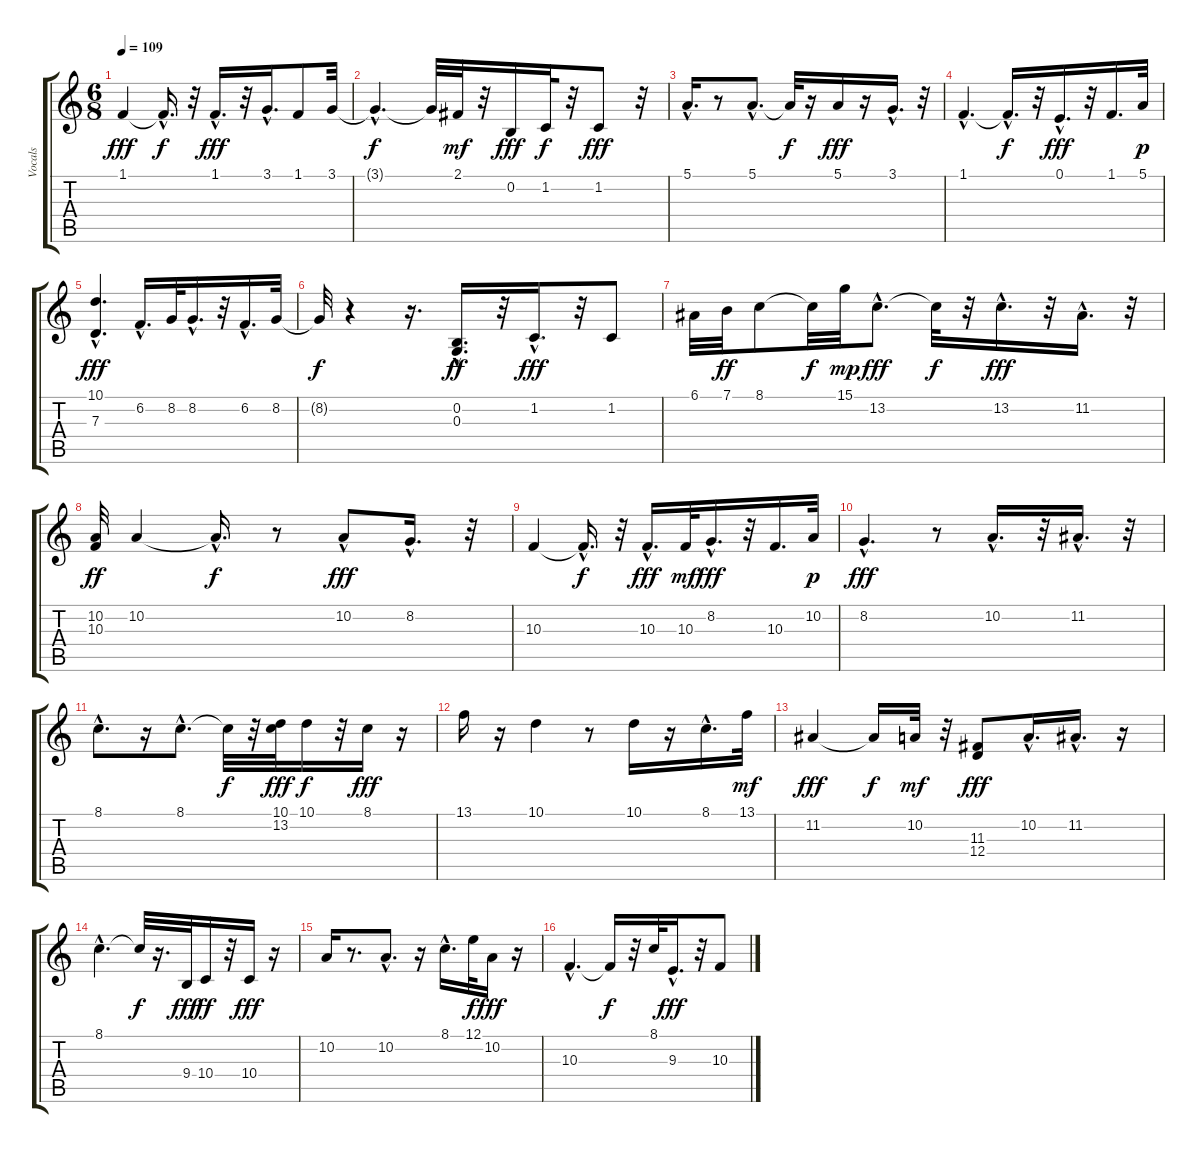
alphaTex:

\track ("Vocals" "Vocals") {instrument tangoaccordion}
\staff {score tabs}
\tuning (E4 B3 G3 D3 A2 E2) {hide}
\ts (6 8)
\tempo 109
\clef g2
\ks c
1.1.4{dy fff} 1.1{hac t}.16{d dy f} r.32 1.1{hac}.16{d dy fff} r.32 3.1{hac}.16{d} 1.1.8 3.1.32 |
3.1{hac t}.4{d dy f} 3.1{t}.32 2.1.32{dy mf} r.32 0.2.16{dy fff} 1.2.32{dy f} r.32 1.2.8{dy fff} r.32 |
5.1{hac}.16{d} r.8 5.1{hac}.8{d} 5.1{t}.32{dy f} r.16 5.1.16{dy fff} r.16 3.1{hac}.16{d} r.32 |
1.1{hac}.4{d} 1.1{hac t}.16{d dy f} r.32 0.1{hac}.16{d dy fff} r.32 1.1.16{d} 5.1.32{dy p} |
(10.1{hac} 7.3).4{d dy fff} 6.2{hac}.16{d} 8.2.32 8.2{hac}.16{d} r.32 6.2{hac}.16{d} 8.2.32 |
8.2{t}.32{dy f} r.4 r.16{d} (0.2 0.3{hac}).16{d dy ff} r.32 1.2{hac}.16{d dy fff} r.32 1.2.8 |
6.1.32 7.1.32{dy ff} 8.1.8 8.1{t}.32{dy f} 15.1.32{dy mp} 13.2{hac}.8{d dy fff} 13.2{t}.32{dy f} r.32 13.2{hac}.16{d dy fff} r.32 11.2{hac}.16{d} r.32 |
(10.2 10.3).32{dy ff} 10.2.4 10.2{hac t}.16{d dy f} r.8 10.2{hac}.8{dy fff} 8.2{hac}.16{d} r.32 |
10.3.4 10.3{hac t}.16{d dy f} r.32 10.3{hac}.16{d dy fff} 10.3.32{dy mf} 8.2{hac}.16{d dy fff} r.32 10.3.16{d} 10.2.32{dy p} |
8.2{hac}.4{d dy fff} r.8 10.2{hac}.16{d} r.32 11.2{hac}.16{d} r.32 |
8.1{hac}.8{d} r.16 8.1{hac}.8{d} 8.1{t}.32{dy f} r.32 (10.1 13.2).32{dy fff} 10.1.16{dy f} r.32 8.1.16{dy fff} r.16 |
13.1.16 r.16 10.1.4 r.8 10.1.16 r.16 8.1{hac}.16{d} 13.1.32{dy mf} |
11.2.4{dy fff} 11.2{t}.16{dy f} 10.2.32{dy mf} r.32 (11.3 12.4).8{dy fff} 10.2{hac}.16{d} 11.2{hac}.16{d} r.16 |
8.1{hac}.4{d} 8.1{t}.32{dy f} r.16{d} 9.4.32{dy fff} 10.4.16{dy ff} r.32 10.4.16{dy fff} r.16 |
10.2.16 r.8{d} 10.2{hac}.8{d} r.16 8.1{hac}.16{d} 12.1.32{dy f} 10.2.16{dy fff} r.16 |
10.3{hac}.4{d} 10.3{t}.16{dy f} r.32 8.1.32 9.3{hac}.16{d dy fff} r.32 10.3.8
